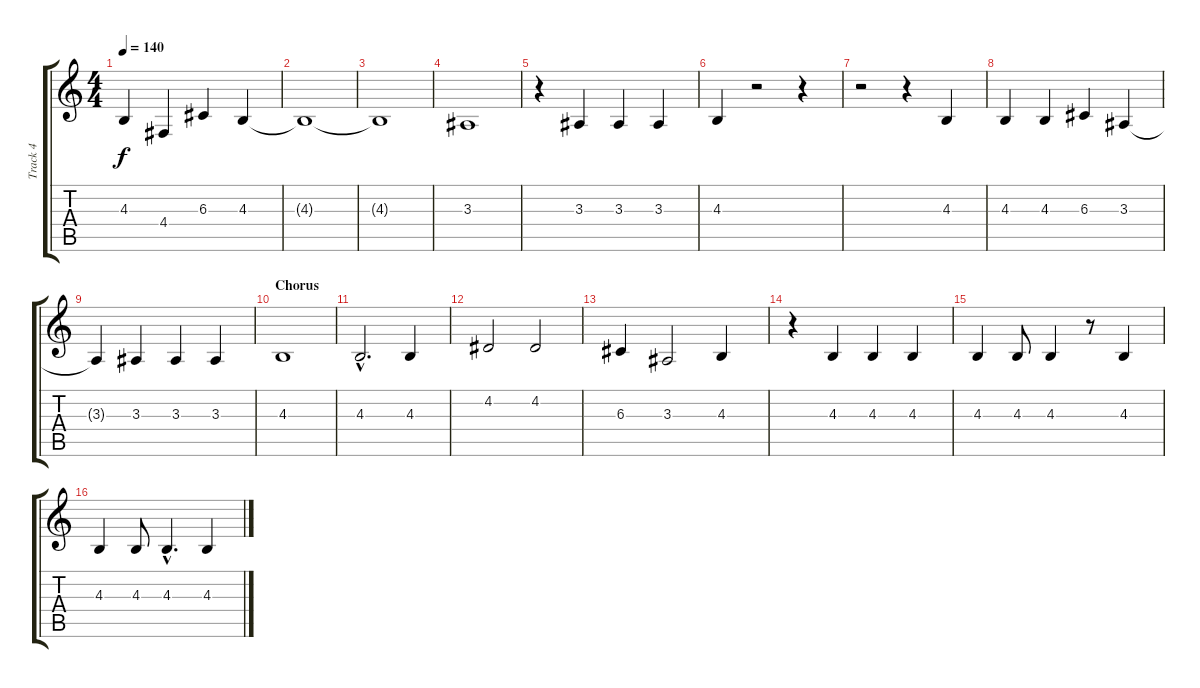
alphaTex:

\track ("Track 4" "Track 4") {instrument altosax}
\staff {score tabs}
\tuning (E4 B3 G3 D3 A2 E2) {hide}
\ts (4 4)
\tempo 140
\clef g2
\ks c
4.3{t}.4{dy f} 4.4.4 6.3.4 4.3.4 |
4.3{t}.1 |
4.3{t}.1 |
3.3.1 |
r.4 3.3.4 3.3.4 3.3.4 |
4.3.4 r.2 r.4 |
r.2 r.4 4.3.4 |
4.3.4 4.3.4 6.3.4 3.3.4 |
3.3{t}.4 3.3.4 3.3.4 3.3.4 |
\section ("" "Chorus")
4.3.1 |
4.3{hac}.2{d} 4.3.4 |
4.2.2 4.2.2 |
6.3.4 3.3.2 4.3.4 |
r.4 4.3.4 4.3.4 4.3.4 |
4.3.4 4.3.8 4.3.4 r.8 4.3.4 |
4.3.4 4.3.8 4.3{hac}.4{d} 4.3.4
